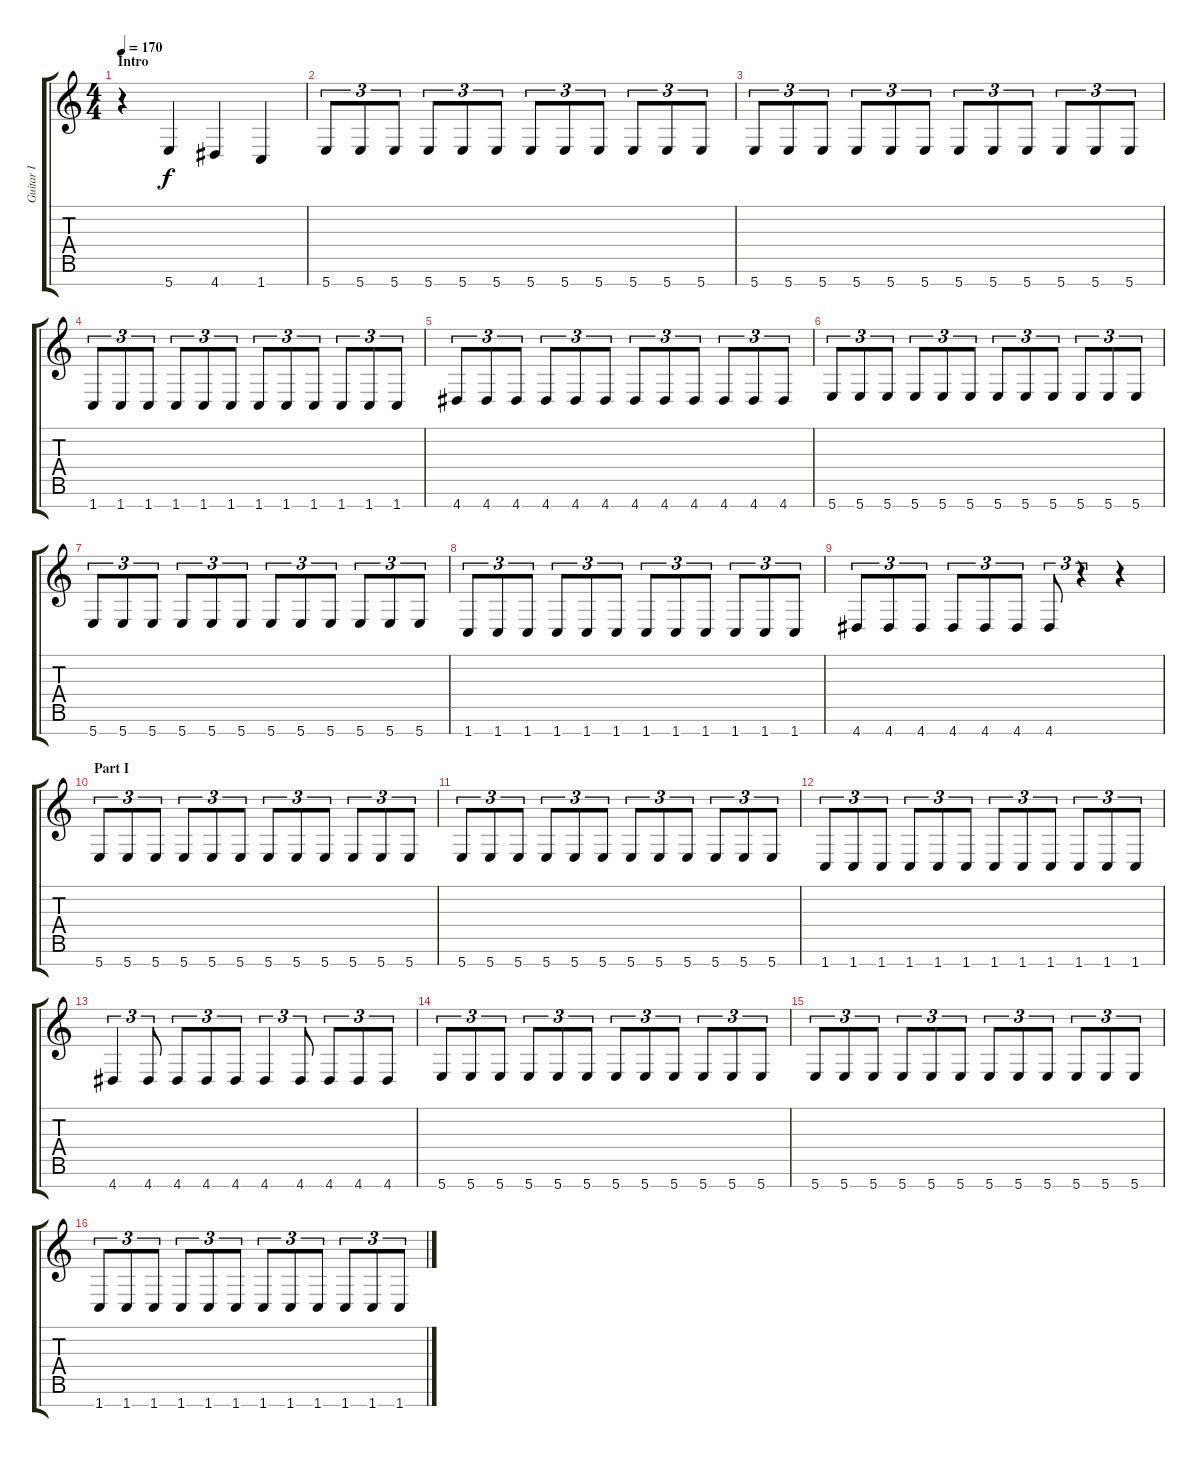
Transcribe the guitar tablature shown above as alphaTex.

\track ("Guitar I" "Guitar I") {instrument distortionguitar}
\staff {score tabs}
\tuning (E4 B3 G3 D3 A2 E2 B1) {hide}
\ts (4 4)
\section ("" "Intro")
\tempo 170
\clef g2
\ks c
r.4{dy f instrument distortionguitar} 5.7.4 4.7.4 1.7.4 |
5.7.8{tu (3 2)} 5.7.8{tu (3 2)} 5.7.8{tu (3 2)} 5.7.8{tu (3 2)} 5.7.8{tu (3 2)} 5.7.8{tu (3 2)} 5.7.8{tu (3 2)} 5.7.8{tu (3 2)} 5.7.8{tu (3 2)} 5.7.8{tu (3 2)} 5.7.8{tu (3 2)} 5.7.8{tu (3 2)} |
5.7.8{tu (3 2)} 5.7.8{tu (3 2)} 5.7.8{tu (3 2)} 5.7.8{tu (3 2)} 5.7.8{tu (3 2)} 5.7.8{tu (3 2)} 5.7.8{tu (3 2)} 5.7.8{tu (3 2)} 5.7.8{tu (3 2)} 5.7.8{tu (3 2)} 5.7.8{tu (3 2)} 5.7.8{tu (3 2)} |
1.7.8{tu (3 2)} 1.7.8{tu (3 2)} 1.7.8{tu (3 2)} 1.7.8{tu (3 2)} 1.7.8{tu (3 2)} 1.7.8{tu (3 2)} 1.7.8{tu (3 2)} 1.7.8{tu (3 2)} 1.7.8{tu (3 2)} 1.7.8{tu (3 2)} 1.7.8{tu (3 2)} 1.7.8{tu (3 2)} |
4.7.8{tu (3 2)} 4.7.8{tu (3 2)} 4.7.8{tu (3 2)} 4.7.8{tu (3 2)} 4.7.8{tu (3 2)} 4.7.8{tu (3 2)} 4.7.8{tu (3 2)} 4.7.8{tu (3 2)} 4.7.8{tu (3 2)} 4.7.8{tu (3 2)} 4.7.8{tu (3 2)} 4.7.8{tu (3 2)} |
5.7.8{tu (3 2)} 5.7.8{tu (3 2)} 5.7.8{tu (3 2)} 5.7.8{tu (3 2)} 5.7.8{tu (3 2)} 5.7.8{tu (3 2)} 5.7.8{tu (3 2)} 5.7.8{tu (3 2)} 5.7.8{tu (3 2)} 5.7.8{tu (3 2)} 5.7.8{tu (3 2)} 5.7.8{tu (3 2)} |
5.7.8{tu (3 2)} 5.7.8{tu (3 2)} 5.7.8{tu (3 2)} 5.7.8{tu (3 2)} 5.7.8{tu (3 2)} 5.7.8{tu (3 2)} 5.7.8{tu (3 2)} 5.7.8{tu (3 2)} 5.7.8{tu (3 2)} 5.7.8{tu (3 2)} 5.7.8{tu (3 2)} 5.7.8{tu (3 2)} |
1.7.8{tu (3 2)} 1.7.8{tu (3 2)} 1.7.8{tu (3 2)} 1.7.8{tu (3 2)} 1.7.8{tu (3 2)} 1.7.8{tu (3 2)} 1.7.8{tu (3 2)} 1.7.8{tu (3 2)} 1.7.8{tu (3 2)} 1.7.8{tu (3 2)} 1.7.8{tu (3 2)} 1.7.8{tu (3 2)} |
4.7.8{tu (3 2)} 4.7.8{tu (3 2)} 4.7.8{tu (3 2)} 4.7.8{tu (3 2)} 4.7.8{tu (3 2)} 4.7.8{tu (3 2)} 4.7.8{tu (3 2)} r.4{tu (3 2)} r.4 |
\section ("" "Part I")
5.7.8{tu (3 2)} 5.7.8{tu (3 2)} 5.7.8{tu (3 2)} 5.7.8{tu (3 2)} 5.7.8{tu (3 2)} 5.7.8{tu (3 2)} 5.7.8{tu (3 2)} 5.7.8{tu (3 2)} 5.7.8{tu (3 2)} 5.7.8{tu (3 2)} 5.7.8{tu (3 2)} 5.7.8{tu (3 2)} |
5.7.8{tu (3 2)} 5.7.8{tu (3 2)} 5.7.8{tu (3 2)} 5.7.8{tu (3 2)} 5.7.8{tu (3 2)} 5.7.8{tu (3 2)} 5.7.8{tu (3 2)} 5.7.8{tu (3 2)} 5.7.8{tu (3 2)} 5.7.8{tu (3 2)} 5.7.8{tu (3 2)} 5.7.8{tu (3 2)} |
1.7.8{tu (3 2)} 1.7.8{tu (3 2)} 1.7.8{tu (3 2)} 1.7.8{tu (3 2)} 1.7.8{tu (3 2)} 1.7.8{tu (3 2)} 1.7.8{tu (3 2)} 1.7.8{tu (3 2)} 1.7.8{tu (3 2)} 1.7.8{tu (3 2)} 1.7.8{tu (3 2)} 1.7.8{tu (3 2)} |
4.7.4{tu (3 2)} 4.7.8{tu (3 2)} 4.7.8{tu (3 2)} 4.7.8{tu (3 2)} 4.7.8{tu (3 2)} 4.7.4{tu (3 2)} 4.7.8{tu (3 2)} 4.7.8{tu (3 2)} 4.7.8{tu (3 2)} 4.7.8{tu (3 2)} |
5.7.8{tu (3 2)} 5.7.8{tu (3 2)} 5.7.8{tu (3 2)} 5.7.8{tu (3 2)} 5.7.8{tu (3 2)} 5.7.8{tu (3 2)} 5.7.8{tu (3 2)} 5.7.8{tu (3 2)} 5.7.8{tu (3 2)} 5.7.8{tu (3 2)} 5.7.8{tu (3 2)} 5.7.8{tu (3 2)} |
5.7.8{tu (3 2)} 5.7.8{tu (3 2)} 5.7.8{tu (3 2)} 5.7.8{tu (3 2)} 5.7.8{tu (3 2)} 5.7.8{tu (3 2)} 5.7.8{tu (3 2)} 5.7.8{tu (3 2)} 5.7.8{tu (3 2)} 5.7.8{tu (3 2)} 5.7.8{tu (3 2)} 5.7.8{tu (3 2)} |
1.7.8{tu (3 2)} 1.7.8{tu (3 2)} 1.7.8{tu (3 2)} 1.7.8{tu (3 2)} 1.7.8{tu (3 2)} 1.7.8{tu (3 2)} 1.7.8{tu (3 2)} 1.7.8{tu (3 2)} 1.7.8{tu (3 2)} 1.7.8{tu (3 2)} 1.7.8{tu (3 2)} 1.7.8{tu (3 2)}
